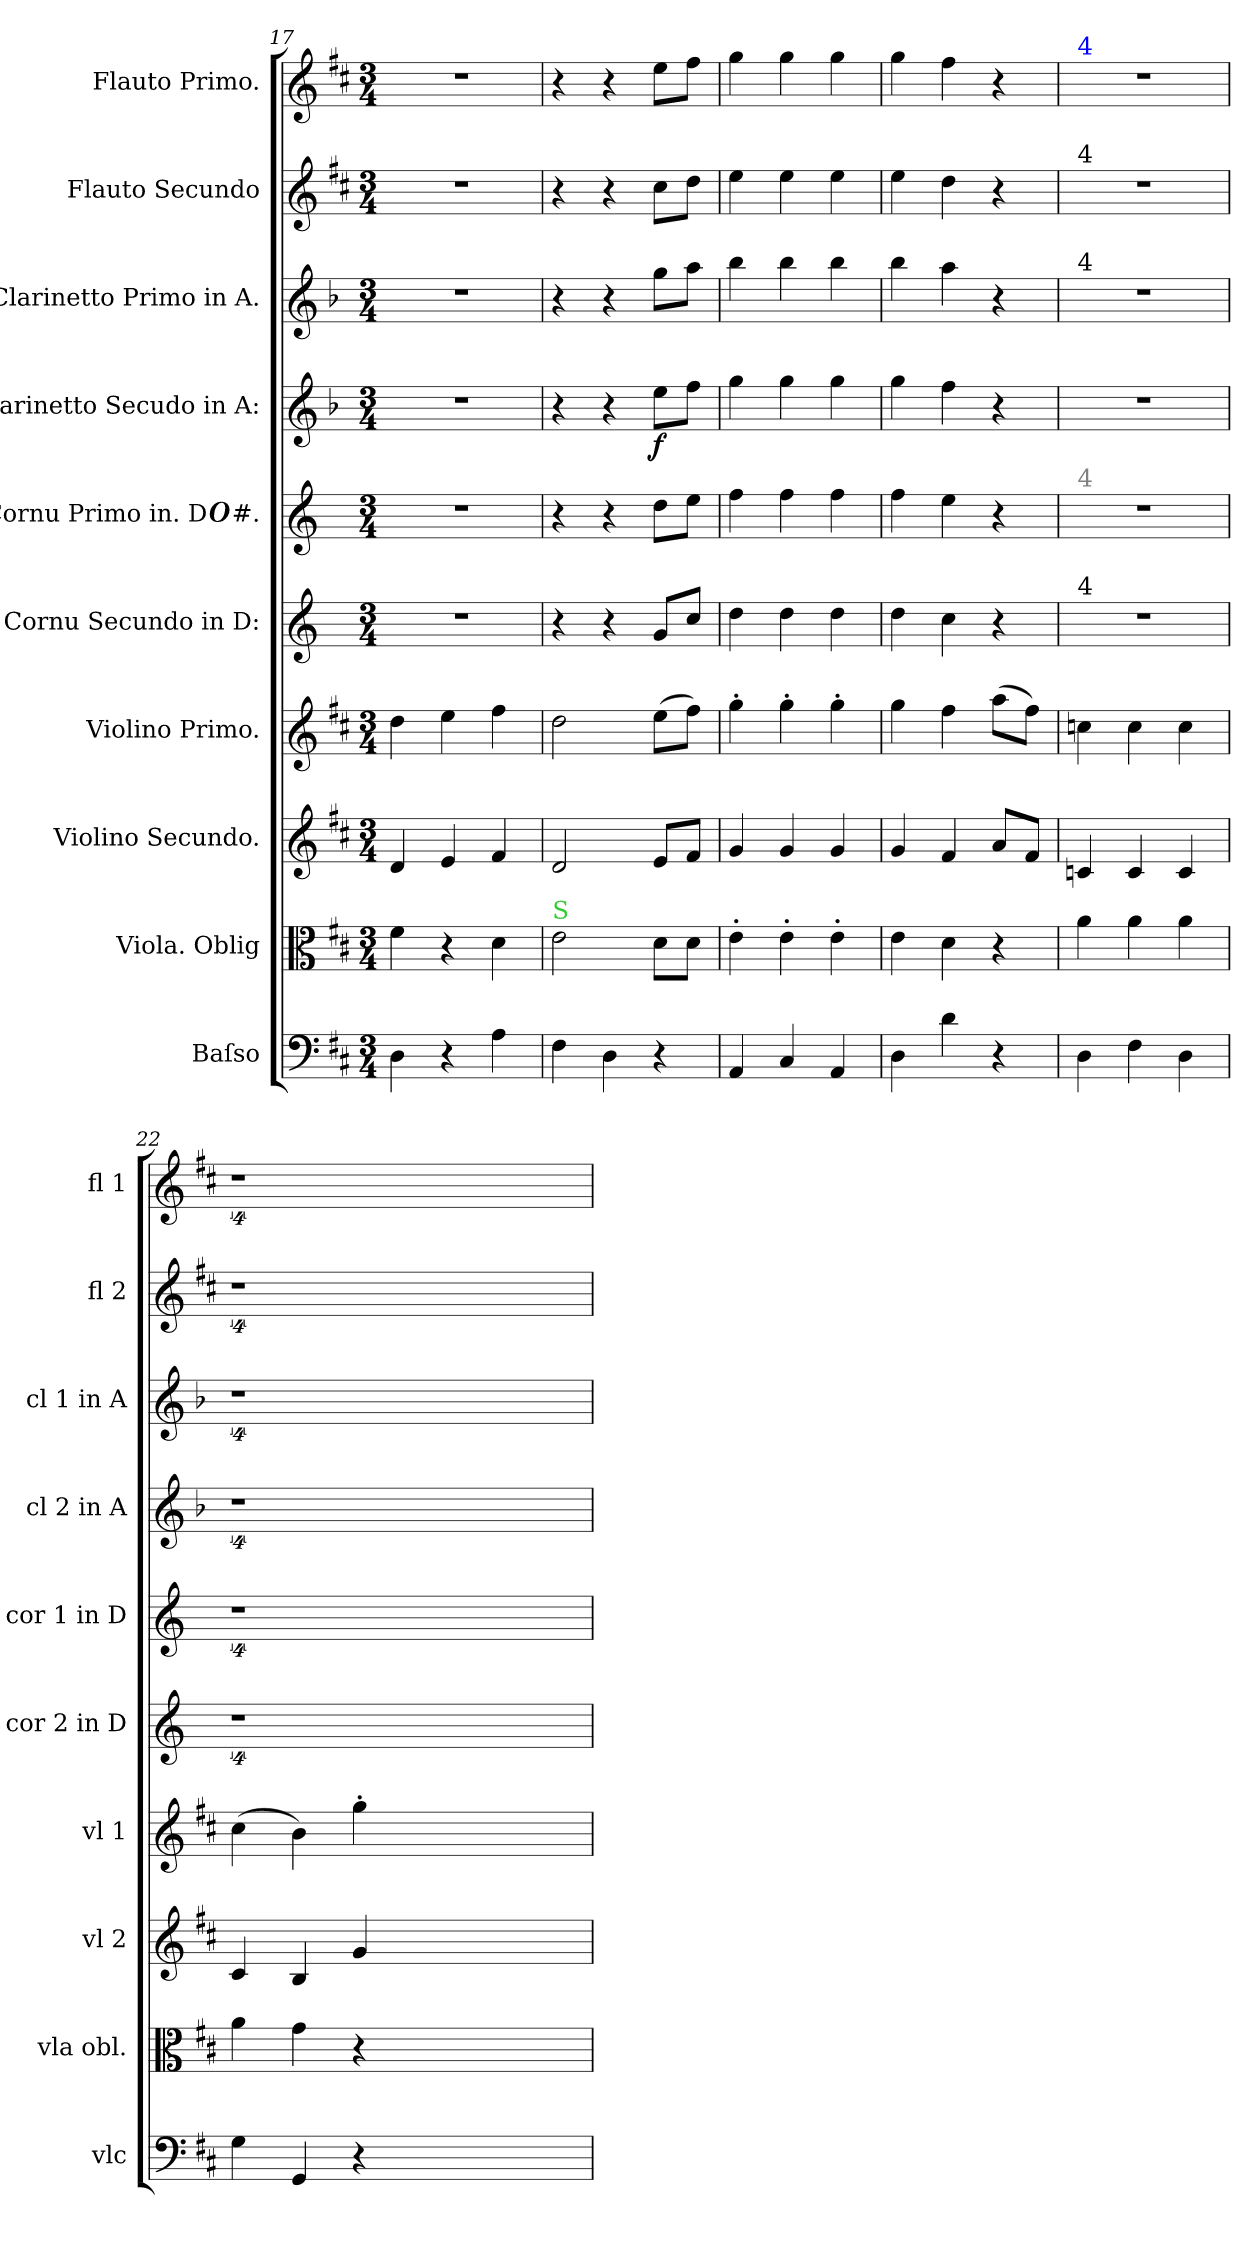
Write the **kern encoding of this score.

**kern	**dynam	**kern	**dynam	**kern	**dynam	**kern	**dynam	**kern	**kern	**kern	**dynam	**kern	**kern	**kern
*part10	*part10	*part9	*part9	*part8	*part8	*part7	*part7	*part6	*part5	*part4	*part4	*part3	*part2	*part1
*staff10	*staff10	*staff9	*staff9	*staff8	*staff8	*staff7	*staff7	*staff6	*staff5	*staff4	*staff4	*staff3	*staff2	*staff1
*I"Baſso	*	*I"Viola. Oblig	*	*I"Violino Secundo.	*	*I"Violino Primo.	*	*I"Cornu Secundo in D:	*I"Cornu Primo in. D##.	*I"Clarinetto Secudo in A:	*	*I"Clarinetto Primo in A.	*I"Flauto Secundo	*I"Flauto Primo.
*I'vlc	*	*I'vla obl.	*	*I'vl 2	*	*I'vl 1	*	*I'cor 2 in D	*I'cor 1 in D	*I'cl 2 in A	*	*I'cl 1 in A	*I'fl 2	*I'fl 1
*clefF4	*	*clefC3	*	*clefG2	*	*clefG2	*	*clefG2	*clefG2	*clefG2	*	*clefG2	*clefG2	*clefG2
*	*	*	*	*	*	*	*	*ITrd-1c-2	*ITrd-1c-2	*ITrd2c3	*	*ITrd2c3	*	*
*k[f#c#]	*	*k[f#c#]	*	*k[f#c#]	*	*k[f#c#]	*	*k[f#c#]	*k[f#c#]	*k[f#c#]	*	*k[f#c#]	*k[f#c#]	*k[f#c#]
*D:	*	*D:	*	*D:	*	*D:	*	*D:	*D:	*D:	*	*D:	*D:	*D:
*M3/4	*	*M3/4	*	*M3/4	*	*M3/4	*	*M3/4	*M3/4	*M3/4	*	*M3/4	*M3/4	*M3/4
=17	=17	=17	=17	=17	=17	=17	=17	=17	=17	=17	=17	=17	=17	=17
4D\	.	4f#\	.	4d/	.	4dd\	.	2.r	2.r	2.r	.	2.r	2.r	2.r
4r	.	4r	.	4e/	.	4ee\	.	.	.	.	.	.	.	.
4A\	.	4d\	.	4f#/	.	4ff#\	.	.	.	.	.	.	.	.
=18	=18	=18	=18	=18	=18	=18	=18	=18	=18	=18	=18	=18	=18	=18
!	!	!LO:TX:a:color=limegreen:t=S	!	!	!	!	!	!	!	!	!	!	!	!
4F#\	.	2e\	.	2d/	.	2dd\	.	4r	4r	4r	.	4r	4r	4r
4D\	.	.	.	.	.	.	.	4r	4r	4r	.	4r	4r	4r
!	!	!	!	!	!LO:DY:a	!	!	!	!	!	!	!	!	!
4r	.	8d\L	.	8e/L	for	(8ee\L	.	8a/L	8ee\L	8cc#\L	f	8ee\L	8cc#\L	8ee\L
.	.	8d\J	.	8f#/J	.	8ff#\J)	.	8dd/J	8ff#\J	8dd\J	.	8ff#\J	8dd\J	8ff#\J
=19	=19	=19	=19	=19	=19	=19	=19	=19	=19	=19	=19	=19	=19	=19
!	!LO:DY:a	!	!LO:DY:b	!	!	!	!LO:DY:b	!	!	!	!	!	!	!
4AA/	for&colon;	4e'\	for	4g/	.	4gg'\	for	4ee\	4gg\	4ee\	.	4gg\	4ee\	4gg\
4C#/	.	4e'\	.	4g/	.	4gg'\	.	4ee\	4gg\	4ee\	.	4gg\	4ee\	4gg\
4AA/	.	4e'\	.	4g/	.	4gg'\	.	4ee\	4gg\	4ee\	.	4gg\	4ee\	4gg\
=20	=20	=20	=20	=20	=20	=20	=20	=20	=20	=20	=20	=20	=20	=20
4D\	.	4e\	.	4g/	.	4gg\	.	4ee\	4gg\	4ee\	.	4gg\	4ee\	4gg\
4d\	.	4d\	.	4f#/	.	4ff#\	.	4dd\	4ff#\	4dd\	.	4ff#\	4dd\	4ff#\
!	!	!	!	!	!LO:DY:b	!	!LO:DY:b	!	!	!	!	!	!	!
4r	.	4r	.	8a/L	pia	(8aa\L	pia	4r	4r	4r	.	4r	4r	4r
.	.	.	.	8f#/J	.	8ff#\J)	.	.	.	.	.	.	.	.
=21	=21	=21	=21	=21	=21	=21	=21	=21	=21	=21	=21	=21	=21	=21
!	!	!	!	!	!	!	!	!	!	!	!	!	!	!LO:TX:a:color=blue:t=4
!	!	!	!	!	!	!	!	!	!	!	!	!	!LO:TX:a:t=4	!
!	!	!	!	!	!	!	!	!	!	!	!	!LO:TX:a:t=4	!	!
!	!	!	!	!	!	!	!	!	!LO:TX:a:color=grey:t=4	!	!	!	!	!
!	!	!	!	!	!	!	!	!LO:TX:a:t=4	!	!	!	!	!	!
!	!LO:DY:a	!	!LO:DY:b	!	!	!	!	!	!	!	!	!	!	!
4D\	pia	4a\	pia	4cn/	.	4ccn\	.	2.r	2.r	2.r	.	2.r	2.r	2.r
4F#\	.	4a\	.	4c/	.	4cc\	.	.	.	.	.	.	.	.
4D\	.	4a\	.	4c/	.	4cc\	.	.	.	.	.	.	.	.
=22	=22	=22	=22	=22	=22	=22	=22	=22	=22	=22	=22	=22	=22	=22
4G\	.	4a\	.	4c#/	.	(4cc#\	.	4%9r	4%9r	4%9r	.	4%9r	4%9r	4%9r
4GG/	.	4g\	.	4B/	.	4b\)	.	.	.	.	.	.	.	.
4r	.	4r	.	4g/	.	4gg'\	.	.	.	.	.	.	.	.
1.ryy	.	1.ryy	.	1.ryy	.	1.ryy	.	.	.	.	.	.	.	.
=	=	=	=	=	=	=	=	=	=	=	=	=	=	=
*-	*-	*-	*-	*-	*-	*-	*-	*-	*-	*-	*-	*-	*-	*-
